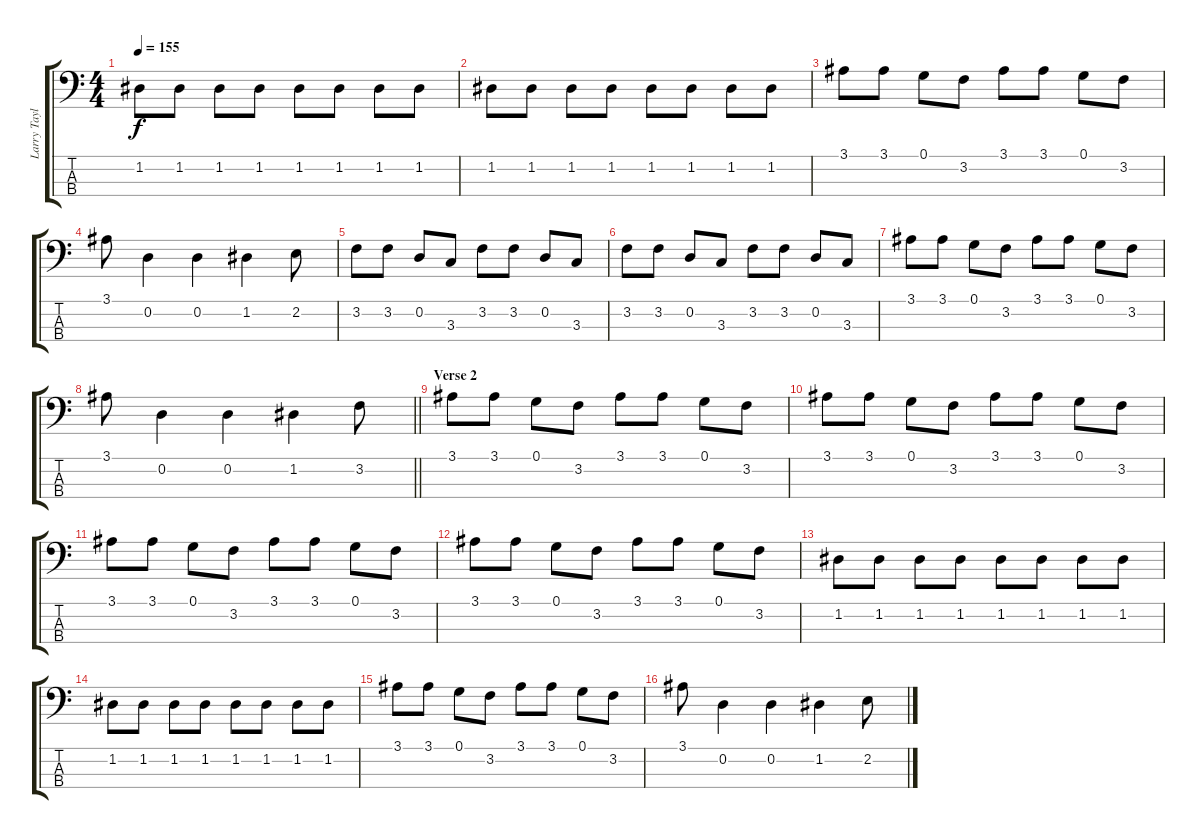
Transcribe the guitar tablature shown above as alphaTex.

\track ("Larry Taylor" "Larry Tayl") {instrument electricbassfinger}
\staff {score tabs}
\tuning (G2 D2 A1 E1) {hide}
\ts (4 4)
\tempo 155
\clef f4
\ks c
1.2.8{dy f} 1.2.8 1.2.8 1.2.8 1.2.8 1.2.8 1.2.8 1.2.8 |
1.2.8 1.2.8 1.2.8 1.2.8 1.2.8 1.2.8 1.2.8 1.2.8 |
3.1.8 3.1.8 0.1.8 3.2.8 3.1.8 3.1.8 0.1.8 3.2.8 |
3.1.8 0.2.4 0.2.4 1.2.4 2.2.8 |
3.2.8 3.2.8 0.2.8 3.3.8 3.2.8 3.2.8 0.2.8 3.3.8 |
3.2.8 3.2.8 0.2.8 3.3.8 3.2.8 3.2.8 0.2.8 3.3.8 |
3.1.8 3.1.8 0.1.8 3.2.8 3.1.8 3.1.8 0.1.8 3.2.8 |
\barLineRight lightlight
3.1.8 0.2.4 0.2.4 1.2.4 3.2.8 |
\section ("" "Verse 2")
3.1.8 3.1.8 0.1.8 3.2.8 3.1.8 3.1.8 0.1.8 3.2.8 |
3.1.8 3.1.8 0.1.8 3.2.8 3.1.8 3.1.8 0.1.8 3.2.8 |
3.1.8 3.1.8 0.1.8 3.2.8 3.1.8 3.1.8 0.1.8 3.2.8 |
3.1.8 3.1.8 0.1.8 3.2.8 3.1.8 3.1.8 0.1.8 3.2.8 |
1.2.8 1.2.8 1.2.8 1.2.8 1.2.8 1.2.8 1.2.8 1.2.8 |
1.2.8 1.2.8 1.2.8 1.2.8 1.2.8 1.2.8 1.2.8 1.2.8 |
3.1.8 3.1.8 0.1.8 3.2.8 3.1.8 3.1.8 0.1.8 3.2.8 |
3.1.8 0.2.4 0.2.4 1.2.4 2.2.8
